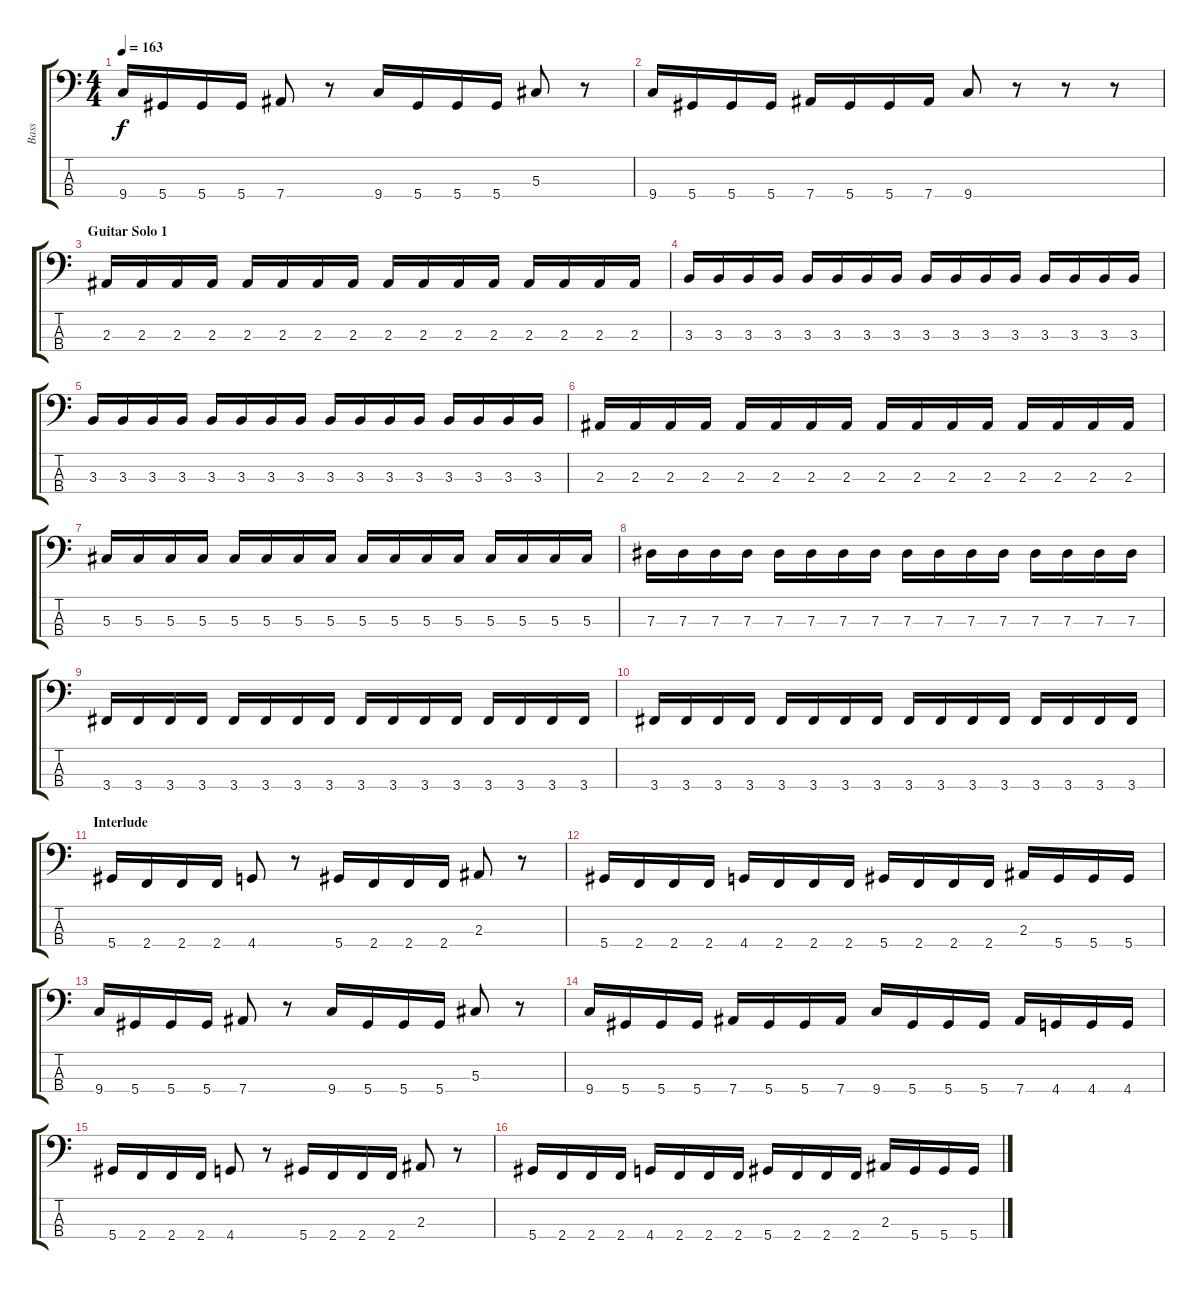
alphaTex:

\track ("Bass" "Bass") {instrument electricbassfinger}
\staff {score tabs}
\tuning (Gb2 Db2 Ab1 Eb1) {hide}
\ts (4 4)
\tempo 163
\clef f4
\ks c
9.4.16{dy f} 5.4.16 5.4.16 5.4.16 7.4.8 r.8 9.4.16 5.4.16 5.4.16 5.4.16 5.3.8 r.8 |
9.4.16 5.4.16 5.4.16 5.4.16 7.4.16 5.4.16 5.4.16 7.4.16 9.4.8 r.8 r.8 r.8 |
\section ("" "Guitar Solo 1")
2.3.16 2.3.16 2.3.16 2.3.16 2.3.16 2.3.16 2.3.16 2.3.16 2.3.16 2.3.16 2.3.16 2.3.16 2.3.16 2.3.16 2.3.16 2.3.16 |
3.3.16 3.3.16 3.3.16 3.3.16 3.3.16 3.3.16 3.3.16 3.3.16 3.3.16 3.3.16 3.3.16 3.3.16 3.3.16 3.3.16 3.3.16 3.3.16 |
3.3.16 3.3.16 3.3.16 3.3.16 3.3.16 3.3.16 3.3.16 3.3.16 3.3.16 3.3.16 3.3.16 3.3.16 3.3.16 3.3.16 3.3.16 3.3.16 |
2.3.16 2.3.16 2.3.16 2.3.16 2.3.16 2.3.16 2.3.16 2.3.16 2.3.16 2.3.16 2.3.16 2.3.16 2.3.16 2.3.16 2.3.16 2.3.16 |
5.3.16 5.3.16 5.3.16 5.3.16 5.3.16 5.3.16 5.3.16 5.3.16 5.3.16 5.3.16 5.3.16 5.3.16 5.3.16 5.3.16 5.3.16 5.3.16 |
7.3.16 7.3.16 7.3.16 7.3.16 7.3.16 7.3.16 7.3.16 7.3.16 7.3.16 7.3.16 7.3.16 7.3.16 7.3.16 7.3.16 7.3.16 7.3.16 |
3.4.16 3.4.16 3.4.16 3.4.16 3.4.16 3.4.16 3.4.16 3.4.16 3.4.16 3.4.16 3.4.16 3.4.16 3.4.16 3.4.16 3.4.16 3.4.16 |
3.4.16 3.4.16 3.4.16 3.4.16 3.4.16 3.4.16 3.4.16 3.4.16 3.4.16 3.4.16 3.4.16 3.4.16 3.4.16 3.4.16 3.4.16 3.4.16 |
\section ("" "Interlude")
5.4.16 2.4.16 2.4.16 2.4.16 4.4.8 r.8 5.4.16 2.4.16 2.4.16 2.4.16 2.3.8 r.8 |
5.4.16 2.4.16 2.4.16 2.4.16 4.4.16 2.4.16 2.4.16 2.4.16 5.4.16 2.4.16 2.4.16 2.4.16 2.3.16 5.4.16 5.4.16 5.4.16 |
9.4.16 5.4.16 5.4.16 5.4.16 7.4.8 r.8 9.4.16 5.4.16 5.4.16 5.4.16 5.3.8 r.8 |
9.4.16 5.4.16 5.4.16 5.4.16 7.4.16 5.4.16 5.4.16 7.4.16 9.4.16 5.4.16 5.4.16 5.4.16 7.4.16 4.4.16 4.4.16 4.4.16 |
5.4.16 2.4.16 2.4.16 2.4.16 4.4.8 r.8 5.4.16 2.4.16 2.4.16 2.4.16 2.3.8 r.8 |
5.4.16 2.4.16 2.4.16 2.4.16 4.4.16 2.4.16 2.4.16 2.4.16 5.4.16 2.4.16 2.4.16 2.4.16 2.3.16 5.4.16 5.4.16 5.4.16
